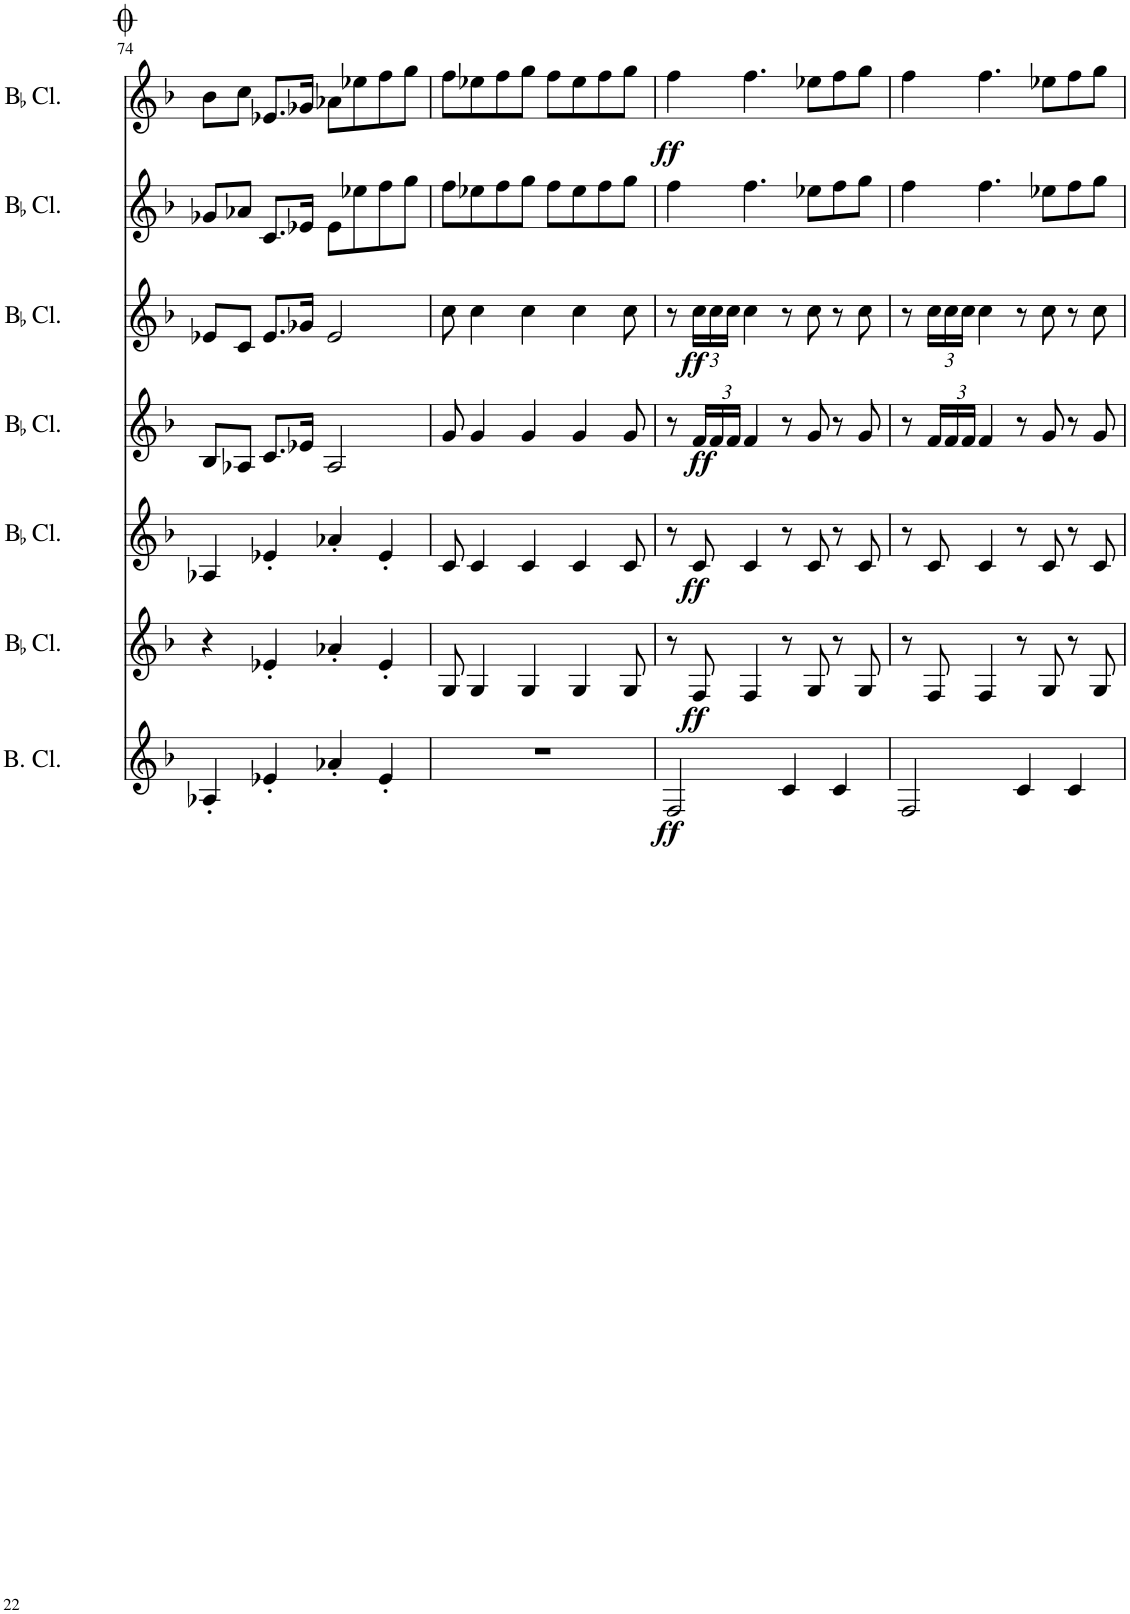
**kern	**dynam	**kern	**dynam	**kern	**dynam	**kern	**dynam	**kern	**dynam	**kern	**kern	**dynam
*part7	*part7	*part6	*part6	*part5	*part5	*part4	*part4	*part3	*part3	*part2	*part1	*part1
*staff7	*staff7	*staff6	*staff6	*staff5	*staff5	*staff4	*staff4	*staff3	*staff3	*staff2	*staff1	*staff1
*I"Bass Clarinet	*	*I"BaccidentalFlat Clarinet	*	*I"BaccidentalFlat Clarinet	*	*I"BaccidentalFlat Clarinet	*	*I"BaccidentalFlat Clarinet	*	*I"BaccidentalFlat Clarinet	*I"BaccidentalFlat Clarinet	*
*I'B. Cl.	*	*I'BaccidentalFlat Cl.	*	*I'BaccidentalFlat Cl.	*	*I'BaccidentalFlat Cl.	*	*I'BaccidentalFlat Cl.	*	*I'BaccidentalFlat Cl.	*I'BaccidentalFlat Cl.	*
!!LO:PB:g=z
*clefG2	*	*clefG2	*	*clefG2	*	*clefG2	*	*clefG2	*	*clefG2	*clefG2	*
*Trd8c14	*	*Trd1c2	*	*Trd1c2	*	*Trd1c2	*	*Trd1c2	*	*Trd1c2	*Trd1c2	*
*k[b-]	*	*k[b-]	*	*k[b-]	*	*k[b-]	*	*k[b-]	*	*k[b-]	*k[b-]	*
*M4/4	*	*M4/4	*	*M4/4	*	*M4/4	*	*M4/4	*	*M4/4	*M4/4	*
=74	=74	=74	=74	=74	=74	=74	=74	=74	=74	=74	=74	=74
4A-X'/	.	4r	.	4A-X/	.	8B-/L	.	8e-X/L	.	8g-X/L	8b-\L	.
.	.	.	.	.	.	8A-X/J	.	8c/J	.	8a-X/J	8cc\J	.
4e-X'/	.	4e-X'/	.	4e-X'/	.	8.c/L	.	8.e-/L	.	8.c/L	8.e-X/L	.
.	.	.	.	.	.	16e-X/Jk	.	16g-X/Jk	.	16e-X/Jk	16g-X/Jk	.
4a-X'/	.	4a-X'/	.	4a-X'/	.	2A-/	.	2e-/	.	8e-\L	8a-X\L	.
.	.	.	.	.	.	.	.	.	.	8ee-X\	8ee-X\	.
4e-'/	.	4e-'/	.	4e-'/	.	.	.	.	.	8ff\	8ff\	.
.	.	.	.	.	.	.	.	.	.	8gg\J	8gg\J	.
=75	=75	=75	=75	=75	=75	=75	=75	=75	=75	=75	=75	=75
1r	.	8G/	.	8c/	.	8g/	.	8cc\	.	8ff\L	8ff\L	.
.	.	4G/	.	4c/	.	4g/	.	4cc\	.	8ee-X\	8ee-X\	.
.	.	.	.	.	.	.	.	.	.	8ff\	8ff\	.
.	.	4G/	.	4c/	.	4g/	.	4cc\	.	8gg\J	8gg\J	.
.	.	.	.	.	.	.	.	.	.	8ff\L	8ff\L	.
.	.	4G/	.	4c/	.	4g/	.	4cc\	.	8ee-\	8ee-\	.
.	.	.	.	.	.	.	.	.	.	8ff\	8ff\	.
.	.	8G/	.	8c/	.	8g/	.	8cc\	.	8gg\J	8gg\J	.
=76	=76	=76	=76	=76	=76	=76	=76	=76	=76	=76	=76	=76
!	!LO:DY:b	!	!	!	!	!	!LO:DY:b	!	!LO:DY:b	!	!	!LO:DY:b
2F/	ff	8r	.	8r	.	8r	ff	8r	ff	4ff\	4ff\	ff
*	*	*	*	*	*	*Xbrackettup	*	*Xbrackettup	*	*	*	*
!	!	!	!LO:DY:b	!	!LO:DY:b	!	!	!	!	!	!	!
.	.	8F/	ff	8c/	ff	24f/LL	.	24cc\LL	.	.	.	.
.	.	.	.	.	.	24f/	.	24cc\	.	.	.	.
.	.	.	.	.	.	24f/JJ	.	24cc\JJ	.	.	.	.
.	.	4F/	.	4c/	.	4f/	.	4cc\	.	4.ff\	4.ff\	.
4c/	.	8r	.	8r	.	8r	.	8r	.	.	.	.
.	.	8G/	.	8c/	.	8g/	.	8cc\	.	8ee-X\L	8ee-X\L	.
4c/	.	8r	.	8r	.	8r	.	8r	.	8ff\	8ff\	.
.	.	8G/	.	8c/	.	8g/	.	8cc\	.	8gg\J	8gg\J	.
=77	=77	=77	=77	=77	=77	=77	=77	=77	=77	=77	=77	=77
2F/	.	8r	.	8r	.	8r	.	8r	.	4ff\	4ff\	.
.	.	8F/	.	8c/	.	24f/LL	.	24cc\LL	.	.	.	.
.	.	.	.	.	.	24f/	.	24cc\	.	.	.	.
.	.	.	.	.	.	24f/JJ	.	24cc\JJ	.	.	.	.
.	.	4F/	.	4c/	.	4f/	.	4cc\	.	4.ff\	4.ff\	.
4c/	.	8r	.	8r	.	8r	.	8r	.	.	.	.
.	.	8G/	.	8c/	.	8g/	.	8cc\	.	8ee-X\L	8ee-X\L	.
4c/	.	8r	.	8r	.	8r	.	8r	.	8ff\	8ff\	.
.	.	8G/	.	8c/	.	8g/	.	8cc\	.	8gg\J	8gg\J	.
=	=	=	=	=	=	=	=	=	=	=	=	=
*-	*-	*-	*-	*-	*-	*-	*-	*-	*-	*-	*-	*-
